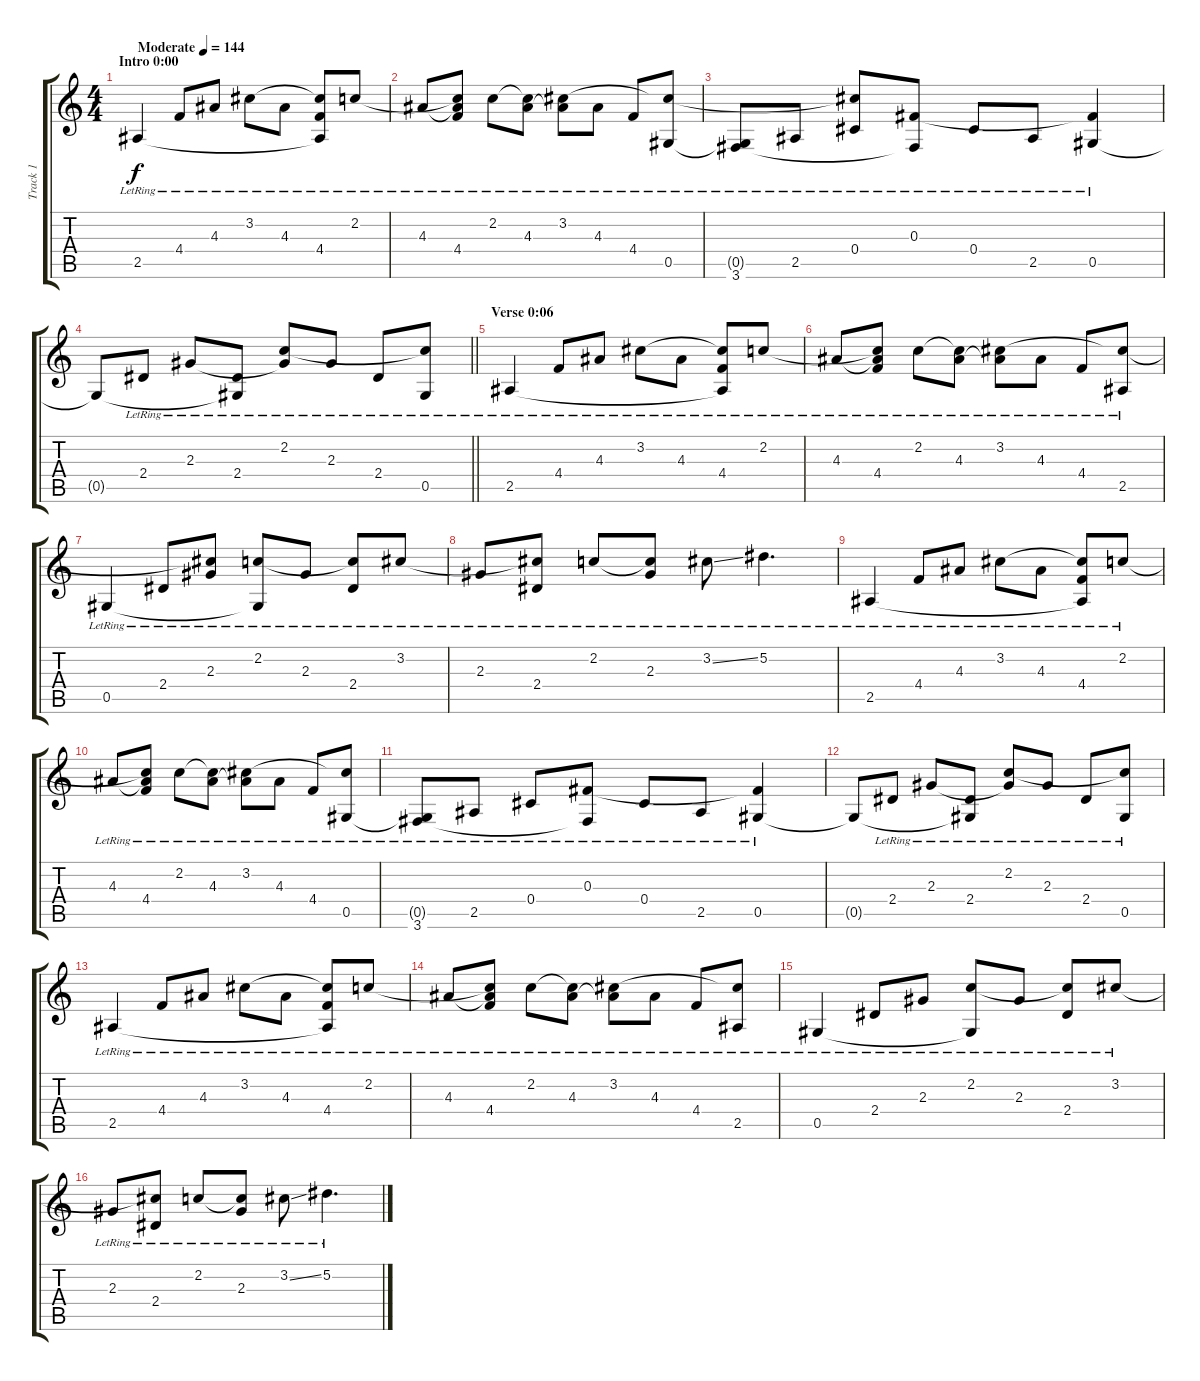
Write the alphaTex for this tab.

\track ("Track 1" "Track 1") {instrument acousticguitarsteel}
\staff {score tabs}
\tuning (Eb4 Bb3 Gb3 Db3 Ab2 Eb2) {hide}
\ts (4 4)
\section ("" "Intro 0:00")
\tempo (144 "Moderate")
\clef g2
\ks c
2.5{lr}.4{dy f instrument acousticguitarsteel} 4.4{lr}.8 4.3{lr}.8 3.2{lr}.8 4.3{lr}.8 (3.2{t} 4.4{lr} 2.5{t}).8 2.2{lr}.8 |
4.3{lr}.8 (2.2{t} 4.3{t} 4.4{lr}).8 2.2{lr}.8 (2.2{t} 4.3{lr}).8 (3.2{lr} 4.3{t}).8 4.3{lr}.8 4.4{lr}.8 (3.2{t} 0.5{lr}).8 |
(0.5{t} 3.6{lr}).8 2.5{lr}.8 (3.2{t} 0.4{lr}).8 (0.3{lr} 3.6{t}).8 0.4{lr}.8 2.5{lr}.8 (0.3{t} 0.5{lr}).4 |
\barLineRight lightlight
0.5{t}.8 2.4{lr}.8 2.3{lr}.8 (2.4{lr} 0.5{t}).8 (2.2{lr} 2.3{t}).8 2.3{lr}.8 2.4{lr}.8 (2.2{t} 0.5{lr}).8 |
\section ("" "Verse 0:06")
2.5{lr}.4 4.4{lr}.8 4.3{lr}.8 3.2{lr}.8 4.3{lr}.8 (3.2{t} 4.4{lr} 2.5{t}).8 2.2{lr}.8 |
4.3{lr}.8 (2.2{t} 4.3{t} 4.4{lr}).8 2.2{lr}.8 (2.2{t} 4.3{lr}).8 (3.2{lr} 4.3{t}).8 4.3{lr}.8 4.4{lr}.8 (3.2{t} 2.5{lr}).8 |
0.5{lr}.4 2.4{lr}.8 (3.2{t} 2.3{lr}).8 (2.2{lr} 0.5{t}).8 2.3{lr}.8 (2.2{t} 2.4{lr}).8 3.2{lr}.8 |
2.3{lr}.8 (3.2{t} 2.4{lr}).8 2.2{lr}.8 (2.2{t} 2.3{lr}).8 3.2{ss lr}.8 5.2{lr}.4{d} |
2.5{lr}.4 4.4{lr}.8 4.3{lr}.8 3.2{lr}.8 4.3{lr}.8 (3.2{t} 4.4{lr} 2.5{t}).8 2.2{lr}.8 |
4.3{lr}.8 (2.2{t} 4.3{t} 4.4{lr}).8 2.2{lr}.8 (2.2{t} 4.3{lr}).8 (3.2{lr} 4.3{t}).8 4.3{lr}.8 4.4{lr}.8 (3.2{t} 0.5{lr}).8 |
(0.5{t} 3.6{lr}).8 2.5{lr}.8 0.4{lr}.8 (0.3{lr} 3.6{t}).8 0.4{lr}.8 2.5{lr}.8 (0.3{t} 0.5{lr}).4 |
0.5{t}.8 2.4{lr}.8 2.3{lr}.8 (2.4{lr} 0.5{t}).8 (2.2{lr} 2.3{t}).8 2.3{lr}.8 2.4{lr}.8 (2.2{t} 0.5{lr}).8 |
2.5{lr}.4 4.4{lr}.8 4.3{lr}.8 3.2{lr}.8 4.3{lr}.8 (3.2{t} 4.4{lr} 2.5{t}).8 2.2{lr}.8 |
4.3{lr}.8 (2.2{t} 4.3{t} 4.4{lr}).8 2.2{lr}.8 (2.2{t} 4.3{lr}).8 (3.2{lr} 4.3{t}).8 4.3{lr}.8 4.4{lr}.8 (3.2{t} 2.5{lr}).8 |
0.5{lr}.4 2.4{lr}.8 2.3{lr}.8 (2.2{lr} 0.5{t}).8 2.3{lr}.8 (2.2{t} 2.4{lr}).8 3.2{lr}.8 |
2.3{lr}.8 (3.2{t} 2.4{lr}).8 2.2{lr}.8 (2.2{t} 2.3{lr}).8 3.2{ss lr}.8 5.2{lr}.4{d}
